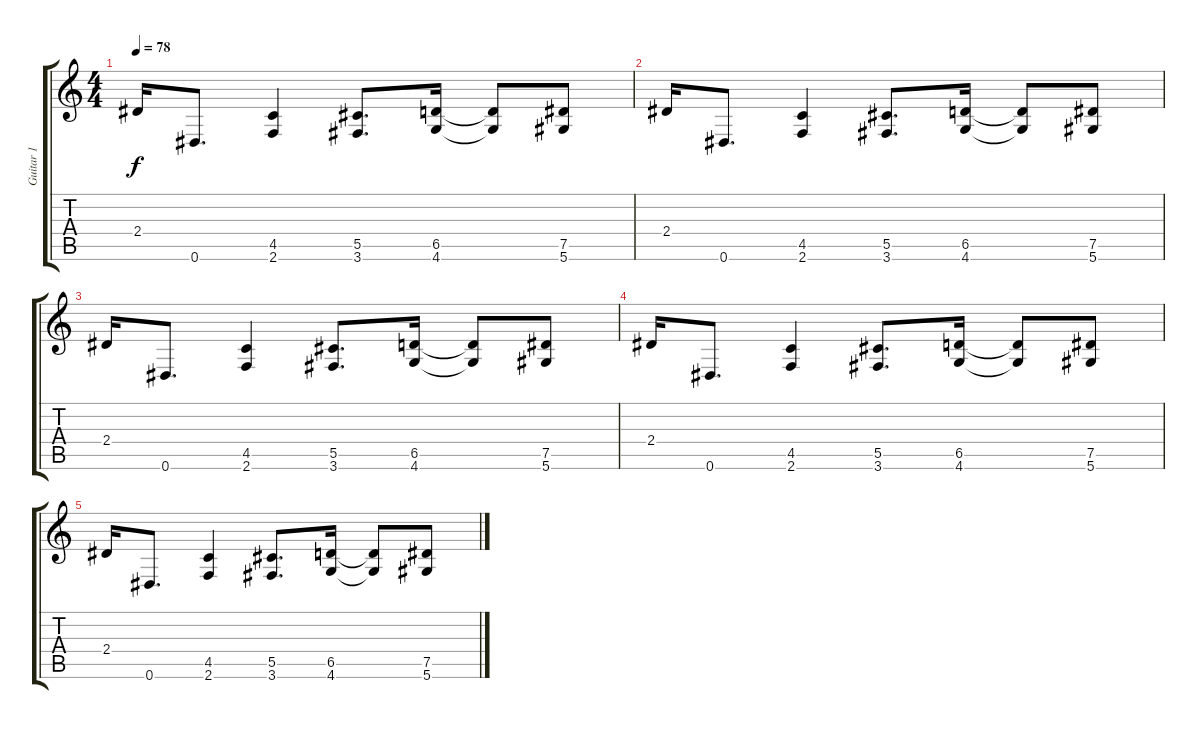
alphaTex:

\track ("Guitar 1" "Guitar 1") {instrument distortionguitar}
\staff {score tabs}
\tuning (Eb4 Bb3 Gb3 Db3 Ab2 Eb2) {hide}
\ts (4 4)
\tempo 78
\clef g2
\ks c
2.4.16{dy f} 0.6.8{d} (4.5 2.6).4 (5.5 3.6).8{d} (6.5 4.6).16 (6.5{t} 4.6{t}).8 (7.5 5.6).8 |
2.4.16 0.6.8{d} (4.5 2.6).4 (5.5 3.6).8{d} (6.5 4.6).16 (6.5{t} 4.6{t}).8 (7.5 5.6).8 |
2.4.16 0.6.8{d} (4.5 2.6).4 (5.5 3.6).8{d} (6.5 4.6).16 (6.5{t} 4.6{t}).8 (7.5 5.6).8 |
2.4.16 0.6.8{d} (4.5 2.6).4 (5.5 3.6).8{d} (6.5 4.6).16 (6.5{t} 4.6{t}).8 (7.5 5.6).8 |
2.4.16 0.6.8{d} (4.5 2.6).4 (5.5 3.6).8{d} (6.5 4.6).16 (6.5{t} 4.6{t}).8 (7.5 5.6).8
